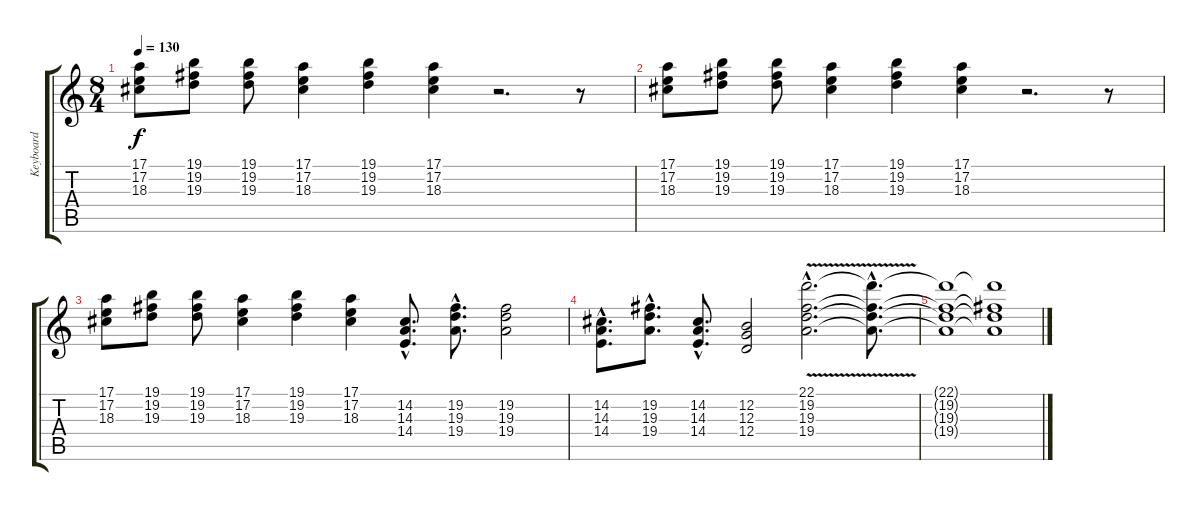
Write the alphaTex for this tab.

\track ("Keyboard" "Keyboard") {instrument synthbrass2}
\staff {score tabs}
\tuning (E4 B3 G3 D3 A2 E2) {hide}
\ts (8 4)
\tempo 130
\clef g2
\ks c
(17.1 17.2 18.3).8{dy f} (19.1 19.2 19.3).8 (19.1 19.2 19.3).8 (17.1 17.2 18.3).4 (19.1 19.2 19.3).4 (17.1 17.2 18.3).4 r.2{d} r.8 |
(17.1 17.2 18.3).8 (19.1 19.2 19.3).8 (19.1 19.2 19.3).8 (17.1 17.2 18.3).4 (19.1 19.2 19.3).4 (17.1 17.2 18.3).4 r.2{d} r.8 |
(17.1 17.2 18.3).8 (19.1 19.2 19.3).8 (19.1 19.2 19.3).8 (17.1 17.2 18.3).4 (19.1 19.2 19.3).4 (17.1 17.2 18.3).4 (14.2{hac} 14.3{hac} 14.4{hac}).8{d} (19.2{hac} 19.3{hac} 19.4{hac}).8{d} (19.2 19.3 19.4).2 |
(14.2{hac} 14.3{hac} 14.4{hac}).8{d} (19.2{hac} 19.3{hac} 19.4{hac}).8{d} (14.2{hac} 14.3{hac} 14.4{hac}).8{d} (12.2 12.3 12.4).2 (22.1{v hac} 19.2{v hac} 19.3{v hac} 19.4{v hac}).2{d instrument stringensemble1} (22.1{hac t} 19.2{hac t} 19.3{hac t} 19.4{hac t}).8{d} |
(22.1{t} 19.2{t} 19.3{t} 19.4{t}).1 (22.1{t} 19.2{t} 19.3{t} 19.4{t}).1
